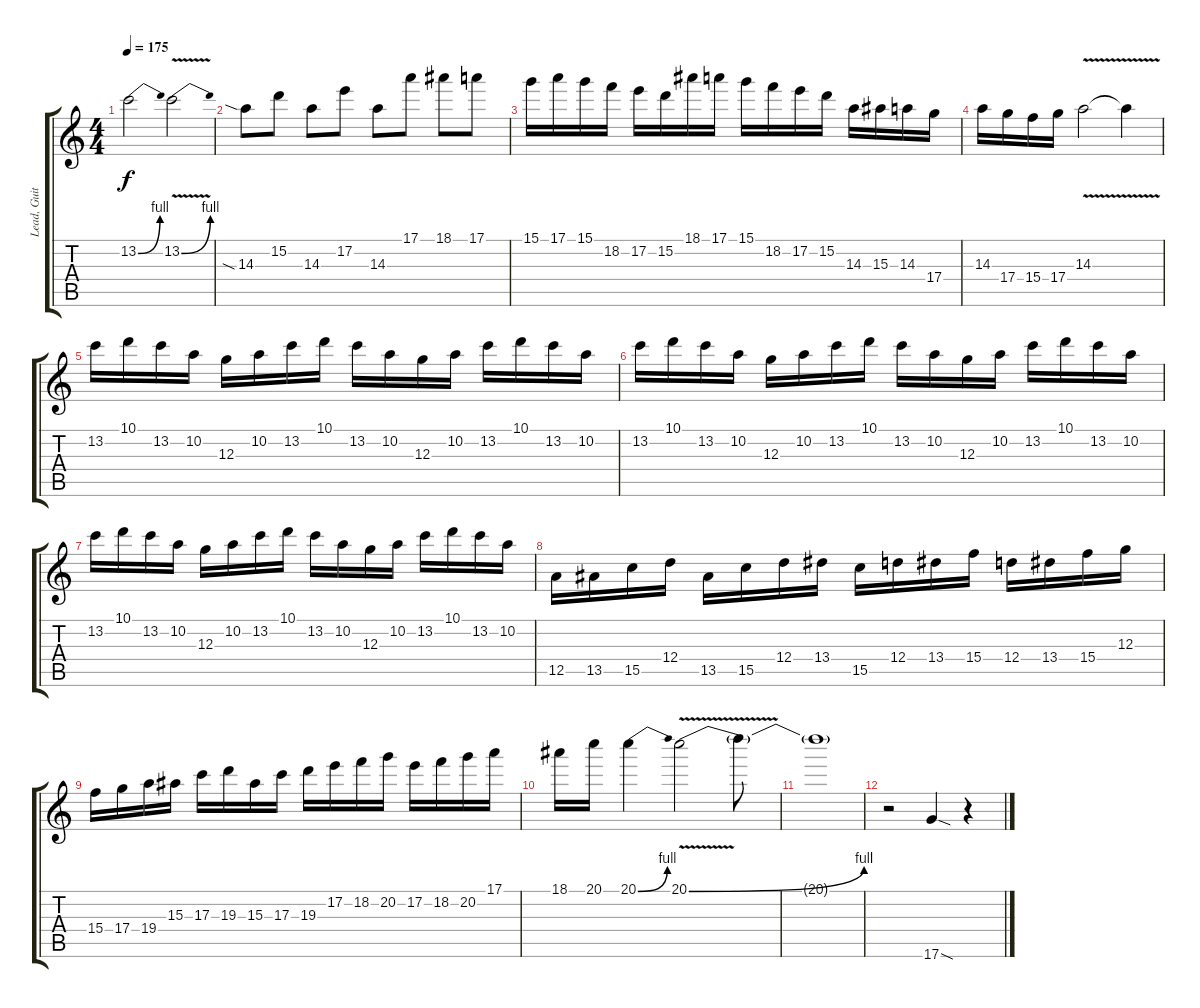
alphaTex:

\track ("Lead, Guitar Solo" "Lead, Guit") {instrument distortionguitar}
\staff {score tabs}
\tuning (E4 B3 G3 D3 A2 D2) {hide}
\ts (4 4)
\tempo 175
\clef g2
\ks c
13.2{be (bend 0 0 60 4)}.2{dy f} 13.2{be (bend 0 0 60 4) v}.2 |
14.3{sia}.8 15.2.8 14.3.8 17.2.8 14.3.8 17.1.8 18.1.8 17.1.8 |
15.1.16 17.1.16 15.1.16 18.2.16 17.2.16 15.2.16 18.1.16 17.1.16 15.1.16 18.2.16 17.2.16 15.2.16 14.3.16 15.3.16 14.3.16 17.4.16 |
14.3.16 17.4.16 15.4.16 17.4.16 14.3{v}.2 14.3{t}.4 |
13.2.16 10.1.16 13.2.16 10.2.16 12.3.16 10.2.16 13.2.16 10.1.16 13.2.16 10.2.16 12.3.16 10.2.16 13.2.16 10.1.16 13.2.16 10.2.16 |
13.2.16 10.1.16 13.2.16 10.2.16 12.3.16 10.2.16 13.2.16 10.1.16 13.2.16 10.2.16 12.3.16 10.2.16 13.2.16 10.1.16 13.2.16 10.2.16 |
13.2.16 10.1.16 13.2.16 10.2.16 12.3.16 10.2.16 13.2.16 10.1.16 13.2.16 10.2.16 12.3.16 10.2.16 13.2.16 10.1.16 13.2.16 10.2.16 |
12.5.16 13.5.16 15.5.16 12.4.16 13.5.16 15.5.16 12.4.16 13.4.16 15.5.16 12.4.16 13.4.16 15.4.16 12.4.16 13.4.16 15.4.16 12.3.16 |
15.4.16 17.4.16 19.4.16 15.3.16 17.3.16 19.3.16 15.3.16 17.3.16 19.3.16 17.2.16 18.2.16 20.2.16 17.2.16 18.2.16 20.2.16 17.1.16 |
18.1.16 20.1.16 20.1{be (bend 0 0 60 4)}.4 20.1{be (bend 0 0 60 4) v}.2 20.1{t}.8 |
20.1{t}.1 |
r.2 17.6{sod}.4 r.4
